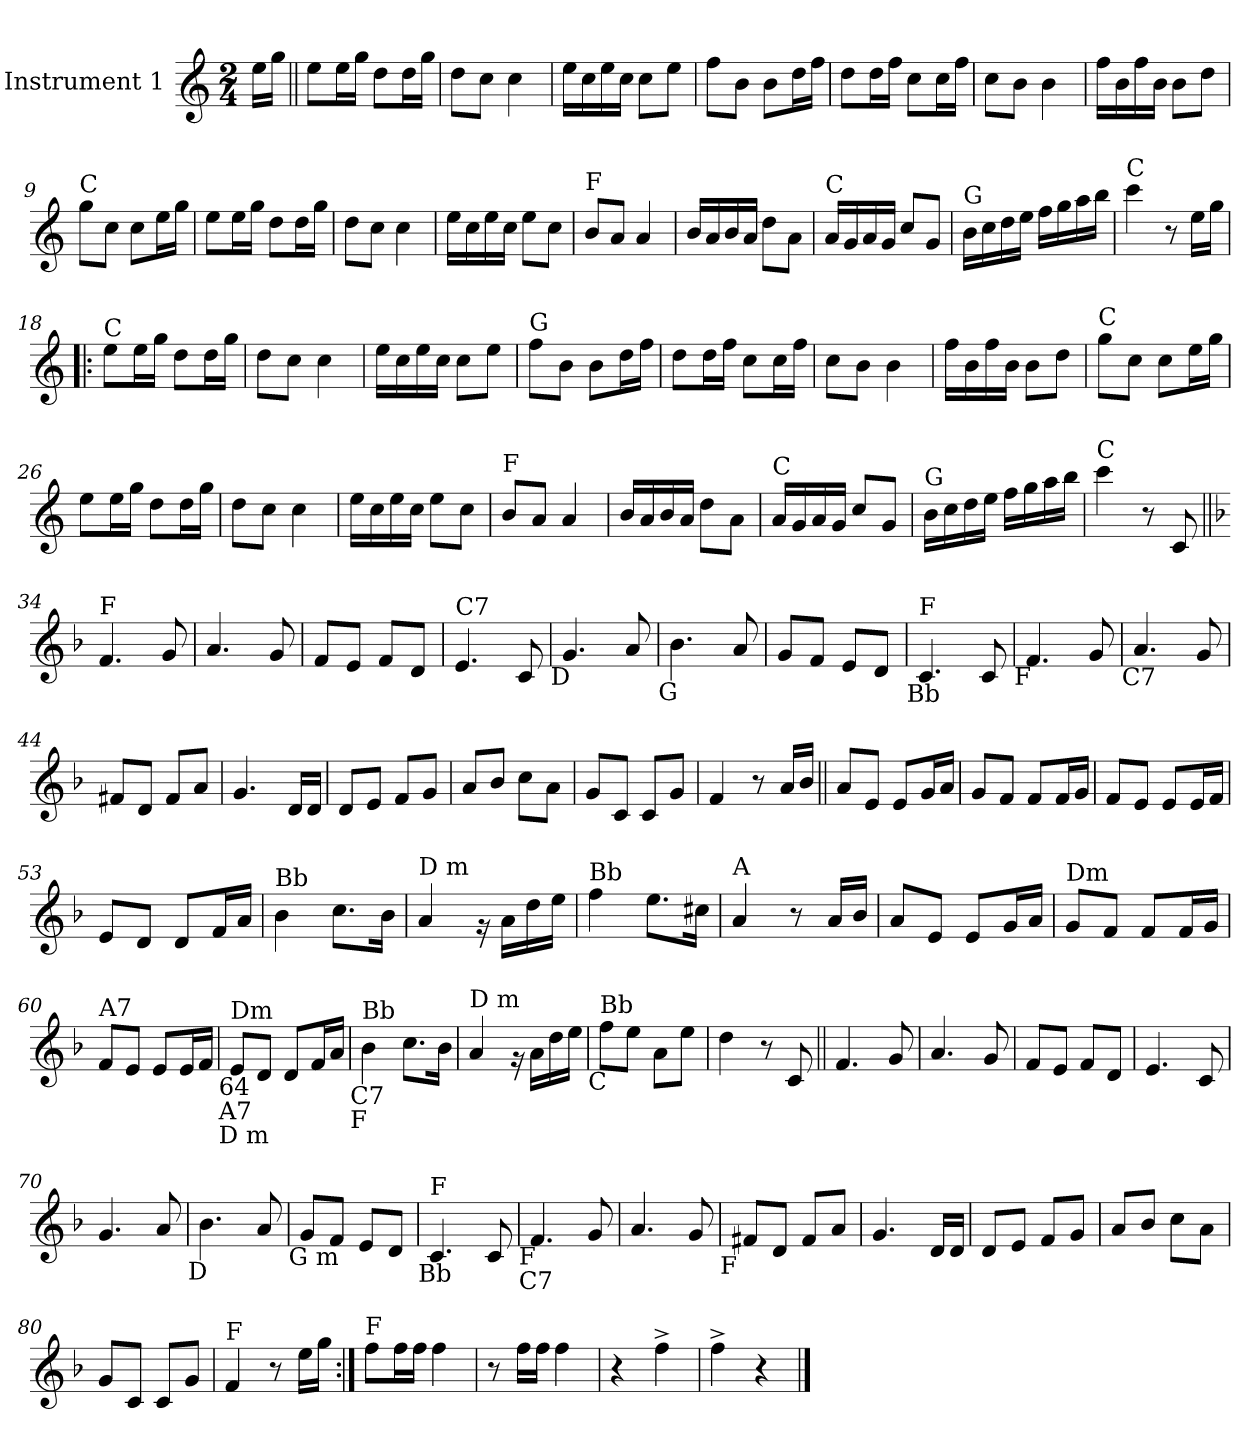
**kern
*part1
*staff1
*I"Instrument 1
*clefG2
*k[]
*M2/4
*MM80
=1
16ee\LL
16gg\JJ
=2||
8ee\L
16ee\L
16gg\JJ
8dd\L
16dd\L
16gg\JJ
=3
8dd\L
8cc\J
4cc\
=4
16ee\LL
16cc\
16ee\
16cc\JJ
8cc\L
8ee\J
=5
8ff\L
8b\J
8b\L
16dd\L
16ff\JJ
=6
8dd\L
16dd\L
16ff\JJ
8cc\L
16cc\L
16ff\JJ
!!LO:LB:g=z
=7
8cc\L
8b\J
4b\
=8
16ff\LL
16b\
16ff\
16b\JJ
8b\L
8dd\J
=9
!LO:TX:a:t=C
8gg\L
8cc\J
8cc\L
16ee\L
16gg\JJ
=10
8ee\L
16ee\L
16gg\JJ
8dd\L
16dd\L
16gg\JJ
=11
8dd\L
8cc\J
4cc\
=12
16ee\LL
16cc\
16ee\
16cc\JJ
8ee\L
8cc\J
!!LO:LB:g=z
=13
!LO:TX:a:t=F
8b/L
8a/J
4a/
=14
16b/LL
16a/
16b/
16a/JJ
8dd\L
8a\J
=15
!LO:TX:a:t=C
16a/LL
16g/
16a/
16g/JJ
8cc/L
8g/J
=16
!LO:TX:a:t=G
16b\LL
16cc\
16dd\
16ee\JJ
16ff\LL
16gg\
16aa\
16bb\JJ
=17
!LO:TX:a:t=C
4ccc\
8r
16ee\LL
16gg\JJ
=18!|:
!LO:TX:a:t=C
8ee\L
16ee\L
16gg\JJ
8dd\L
16dd\L
16gg\JJ
!!LO:LB:g=z
=19
8dd\L
8cc\J
4cc\
=20
16ee\LL
16cc\
16ee\
16cc\JJ
8cc\L
8ee\J
=21
!LO:TX:a:t=G
8ff\L
8b\J
8b\L
16dd\L
16ff\JJ
=22
8dd\L
16dd\L
16ff\JJ
8cc\L
16cc\L
16ff\JJ
=23
8cc\L
8b\J
4b\
=24
16ff\LL
16b\
16ff\
16b\JJ
8b\L
8dd\J
!!LO:LB:g=z
=25
!LO:TX:a:t=C
8gg\L
8cc\J
8cc\L
16ee\L
16gg\JJ
=26
8ee\L
16ee\L
16gg\JJ
8dd\L
16dd\L
16gg\JJ
=27
8dd\L
8cc\J
4cc\
=28
16ee\LL
16cc\
16ee\
16cc\JJ
8ee\L
8cc\J
=29
!LO:TX:a:t=F
8b/L
8a/J
4a/
=30
16b/LL
16a/
16b/
16a/JJ
8dd\L
8a\J
!!LO:LB:g=z
=31
!LO:TX:a:t=C
16a/LL
16g/
16a/
16g/JJ
8cc/L
8g/J
=32
!LO:TX:a:t=G
16b\LL
16cc\
16dd\
16ee\JJ
16ff\LL
16gg\
16aa\
16bb\JJ
=33
!LO:TX:a:t=C
4ccc\
8r
8c/
=34||
*k[b-]
*F:
!LO:TX:a:t=F
4.f/
8g/
=35
4.a/
8g/
=36
8f/L
8e/J
8f/L
8d/J
!!LO:LB:g=z
=37
!LO:TX:a:t=C7
4.e/
8c/
!LO:TX:b:t=D
=38
4.g/
8a/
!LO:TX:b:t=G
=39
4.b-\
8a/
=40
8g/L
8f/J
8e/L
8d/J
!LO:TX:b:t=Bb
=41
!LO:TX:a:t=F
4.c/
8c/
!LO:TX:b:t=F
=42
4.f/
8g/
!LO:TX:b:t=C7
=43
4.a/
8g/
!!LO:LB:g=z
=44
8f#X/L
8d/J
8f#/L
8a/J
=45
4.g/
16d/LL
16d/JJ
=46
8d/L
8e/J
8f/L
8g/J
=47
8a/L
8b-/J
8cc\L
8a\J
=48
8g/L
8c/J
8c/L
8g/J
!!LO:PB:g=z
=49
4f/
8r
16a/LL
16b-/JJ
=50||
8a/L
8e/J
8e/L
16g/L
16a/JJ
=51
8g/L
8f/J
8f/L
16f/L
16g/JJ
=52
8f/L
8e/J
8e/L
16e/L
16f/JJ
=53
8e/L
8d/J
8d/L
16f/L
16a/JJ
!!LO:LB:g=z
=54
!LO:TX:a:t=Bb
4b-\
8.cc\L
16b-\Jk
=55
!LO:TX:a:t=D m
4a/
16rg
16a\LL
16dd\
16ee\JJ
=56
!LO:TX:a:t=Bb
4ff\
8.ee\L
16cc#X\Jk
=57
!LO:TX:a:t=A
4a/
8r
16a/LL
16b-/JJ
=58
8a/L
8e/J
8e/L
16g/L
16a/JJ
=59
!LO:TX:a:t=Dm
8g/L
8f/J
8f/L
16f/L
16g/JJ
!!LO:LB:g=z
=60
!LO:TX:a:t=A7
8f/L
8e/J
8e/L
16e/L
16f/JJ
!LO:TX:b:t=64
!LO:TX:b:t=A7
!LO:TX:b:t=D m
=61
!LO:TX:a:t=Dm
8e/L
8d/J
8d/L
16f/L
16a/JJ
!LO:TX:b:t=C7
!LO:TX:b:t=F
=62
!LO:TX:a:t=Bb
4b-\
8.cc\L
16b-\Jk
=63
!LO:TX:a:t=D m
4a/
16rg
16a\LL
16dd\
16ee\JJ
!LO:TX:b:t=C
!!LO:LB:g=z
=64
!LO:TX:a:t=Bb
8ff\L
8ee\J
8a\L
8ee\J
=65
4dd\
8r
8c/
=66||
4.f/
8g/
=67
4.a/
8g/
=68
8f/L
8e/J
8f/L
8d/J
=69
4.e/
8c/
!!LO:LB:g=z
=70
4.g/
8a/
!LO:TX:b:t=D
=71
4.b-\
8a/
!LO:TX:b:t=G m
=72
8g/L
8f/J
8e/L
8d/J
!LO:TX:b:t=Bb
=73
!LO:TX:a:t=F
4.c/
8c/
!LO:TX:b:t=F
!LO:TX:b:t=C7
=74
4.f/
8g/
=75
4.a/
8g/
!LO:TX:b:t=F
!!LO:LB:g=z
=76
8f#X/L
8d/J
8f#/L
8a/J
=77
4.g/
16d/LL
16d/JJ
=78
8d/L
8e/J
8f/L
8g/J
=79
8a/L
8b-/J
8cc\L
8a\J
=80
8g/L
8c/J
8c/L
8g/J
=81
!LO:TX:t=F
4f/
8r
16ee\LL
16gg\JJ
!!LO:LB:g=z
=82:|!
!LO:TX:t=F
8ff\L
16ff\L
16ff\JJ
4ff\
=83
8r
16ff\LL
16ff\JJ
4ff\
=84
4r
4ff^\
=85
4ff^\
4r
==
*-
